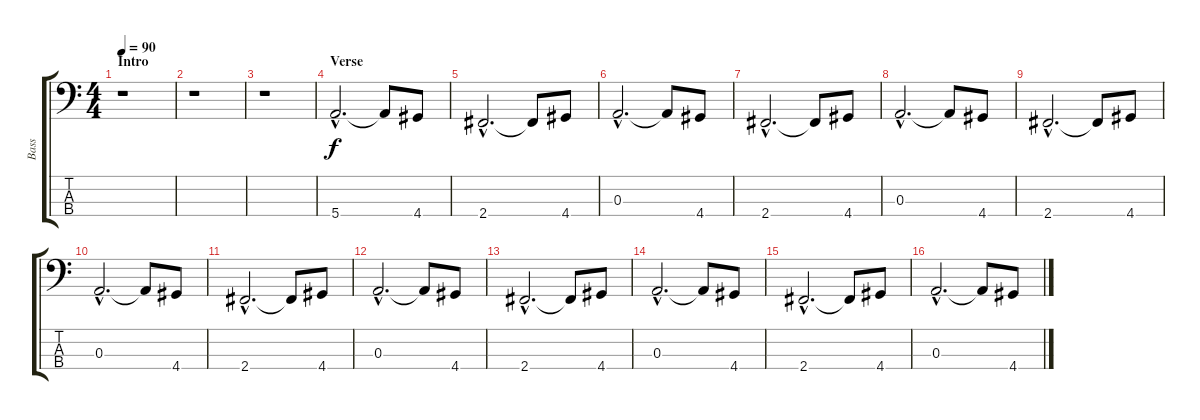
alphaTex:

\track ("Bass" "Bass") {instrument slapbass1}
\staff {score tabs}
\tuning (G2 D2 A1 E1) {hide}
\ts (4 4)
\section ("" "Intro")
\tempo 90
\clef f4
\ks c
r.1{dy f instrument slapbass1} |
r.1 |
r.1 |
\section ("" "Verse")
5.4{hac}.2{d} 5.4{t}.8 4.4.8 |
2.4{hac}.2{d} 2.4{t}.8 4.4.8 |
0.3{hac}.2{d} 0.3{t}.8 4.4.8 |
2.4{hac}.2{d} 2.4{t}.8 4.4.8 |
0.3{hac}.2{d} 0.3{t}.8 4.4.8 |
2.4{hac}.2{d} 2.4{t}.8 4.4.8 |
0.3{hac}.2{d} 0.3{t}.8 4.4.8 |
2.4{hac}.2{d} 2.4{t}.8 4.4.8 |
0.3{hac}.2{d} 0.3{t}.8 4.4.8 |
2.4{hac}.2{d} 2.4{t}.8 4.4.8 |
0.3{hac}.2{d} 0.3{t}.8 4.4.8 |
2.4{hac}.2{d} 2.4{t}.8 4.4.8 |
0.3{hac}.2{d} 0.3{t}.8 4.4.8
